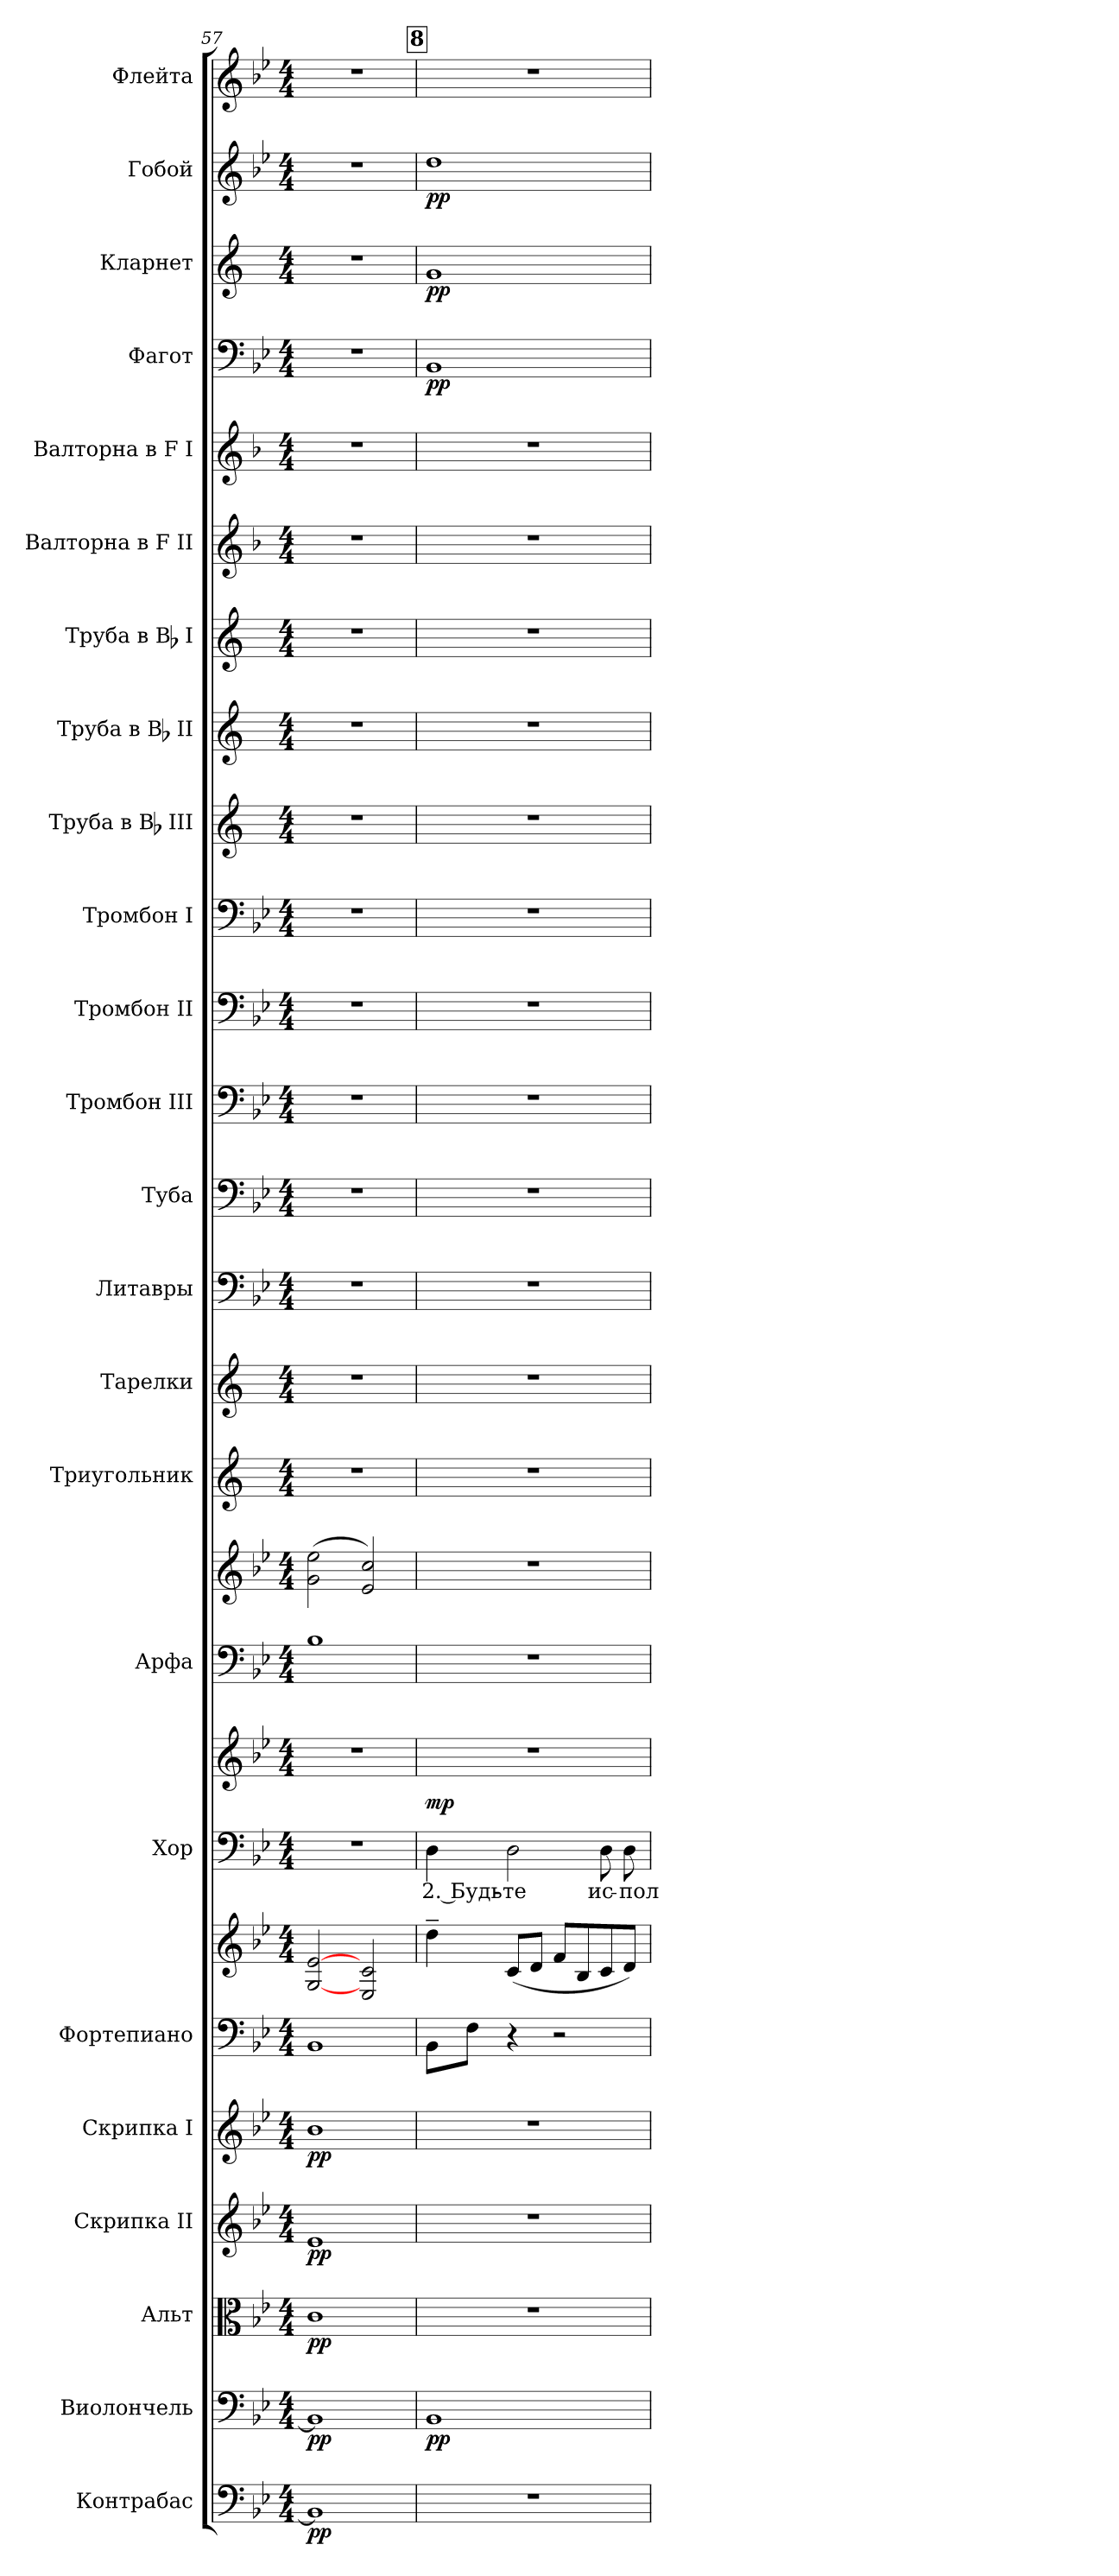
**kern	**dynam	**kern	**dynam	**kern	**dynam	**kern	**dynam	**kern	**dynam	**kern	**kern	**kern	**text	**kern	**dynam	**kern	**kern	**kern	**kern	**kern	**kern	**kern	**kern	**kern	**kern	**kern	**kern	**kern	**kern	**kern	**dynam	**kern	**dynam	**kern	**dynam	**kern
*part24	*part24	*part23	*part23	*part22	*part22	*part21	*part21	*part20	*part20	*part19	*part19	*part18	*part18	*part18	*part18	*part17	*part17	*part16	*part15	*part14	*part13	*part12	*part11	*part10	*part9	*part8	*part7	*part6	*part5	*part4	*part4	*part3	*part3	*part2	*part2	*part1
*staff27	*staff27	*staff26	*staff26	*staff25	*staff25	*staff24	*staff24	*staff23	*staff23	*staff22	*staff21	*staff20	*staff20	*staff19	*staff19/20	*staff18	*staff17	*staff16	*staff15	*staff14	*staff13	*staff12	*staff11	*staff10	*staff9	*staff8	*staff7	*staff6	*staff5	*staff4	*staff4	*staff3	*staff3	*staff2	*staff2	*staff1
*I"Контрабас	*	*I"Виолончель	*	*I"Альт	*	*I"Скрипка II	*	*I"Скрипка I	*	*I"Фортепиано	*	*I"Хор	*	*	*	*I"Арфа	*	*I"Триугольник	*I"Тарелки	*I"Литавры	*I"Туба	*I"Тромбон III	*I"Тромбон II	*I"Тромбон I	*I"Труба в Bb III	*I"Труба в Bb II	*I"Труба в Bb I	*I"Валторна в F II	*I"Валторна в F I	*I"Фагот	*	*I"Кларнет	*	*I"Гобой	*	*I"Флейта
*	*	*	*	*	*	*	*	*	*	*	*	*	*	*	*	*	*	*	*	*	*	*I'Тромб. III	*I'Тромб. II	*I'Тромб. I	*I'Тр. III	*I'Тр. II	*I'Тр. I	*I'Валт. II	*I'Влт. I	*	*	*	*	*	*	*
*clefF4	*	*clefF4	*	*clefC3	*	*clefG2	*	*clefG2	*	*clefF4	*clefG2	*clefF4	*	*clefG2	*	*clefF4	*clefG2	*clefG2	*clefG2	*clefF4	*clefF4	*clefF4	*clefF4	*clefF4	*clefG2	*clefG2	*clefG2	*clefG2	*clefG2	*clefF4	*	*clefG2	*	*clefG2	*	*clefG2
*ITrd7c12	*	*	*	*	*	*	*	*	*	*	*	*	*	*	*	*	*	*	*	*	*	*	*	*	*ITrd1c2	*ITrd1c2	*ITrd1c2	*ITrd4c7	*ITrd4c7	*	*	*ITrd1c2	*	*	*	*
*k[b-e-]	*	*k[b-e-]	*	*k[b-e-]	*	*k[b-e-]	*	*k[b-e-]	*	*k[b-e-]	*k[b-e-]	*k[b-e-]	*	*k[b-e-]	*	*k[b-e-]	*k[b-e-]	*k[]	*k[]	*k[b-e-]	*k[b-e-]	*k[b-e-]	*k[b-e-]	*k[b-e-]	*k[b-e-]	*k[b-e-]	*k[b-e-]	*k[b-e-]	*k[b-e-]	*k[b-e-]	*	*k[b-e-]	*	*k[b-e-]	*	*k[b-e-]
*B-:	*	*B-:	*	*B-:	*	*B-:	*	*B-:	*	*B-:	*B-:	*B-:	*	*B-:	*	*B-:	*B-:	*C:	*C:	*B-:	*B-:	*B-:	*B-:	*B-:	*B-:	*B-:	*B-:	*B-:	*B-:	*B-:	*	*B-:	*	*B-:	*	*B-:
*M4/4	*	*M4/4	*	*M4/4	*	*M4/4	*	*M4/4	*	*M4/4	*M4/4	*M4/4	*	*M4/4	*	*M4/4	*M4/4	*M4/4	*M4/4	*M4/4	*M4/4	*M4/4	*M4/4	*M4/4	*M4/4	*M4/4	*M4/4	*M4/4	*M4/4	*M4/4	*	*M4/4	*	*M4/4	*	*M4/4
=57	=57	=57	=57	=57	=57	=57	=57	=57	=57	=57	=57	=57	=57	=57	=57	=57	=57	=57	=57	=57	=57	=57	=57	=57	=57	=57	=57	=57	=57	=57	=57	=57	=57	=57	=57	=57
1BBB-i]	pp	1BB-i]	pp	1ci	pp	1e-i	pp	1b-i	pp	1BB-i	[<2Gi/ [>2e-i	1r	.	1r	.	1B-i	(2gi\ 2ee-i	1r	1r	1r	1r	1r	1r	1r	1r	1r	1r	1r	1r	1r	.	1r	.	1r	.	1r
.	.	.	.	.	.	.	.	.	.	.	2E-i/ 2ci	.	.	.	.	.	2e-i/ 2cci)	.	.	.	.	.	.	.	.	.	.	.	.	.	.	.	.	.	.	.
!!LO:REH:place=s1:B:color=#000000:enc=box:fs=9.7131:t=8
=58	=58	=58	=58	=58	=58	=58	=58	=58	=58	=58	=58	=58	=58	=58	=58	=58	=58	=58	=58	=58	=58	=58	=58	=58	=58	=58	=58	=58	=58	=58	=58	=58	=58	=58	=58	=58
!	!	!	!	!	!	!	!	!	!	!	!	!	!LO:LY:b:color=#000000	!	!	!	!	!	!	!	!	!	!	!	!	!	!	!	!	!	!	!	!	!	!	!
1r	.	1BB-i	pp	1r	.	1r	.	1r	.	8BB-i\L	4dd~i\	4Di\	2. Будь-	1r	mp	1r	1r	1r	1r	1r	1r	1r	1r	1r	1r	1r	1r	1r	1r	1BB-i	pp	1fi	pp	1ddi	pp	1r
.	.	.	.	.	.	.	.	.	.	8Fi\J	.	.	.	.	.	.	.	.	.	.	.	.	.	.	.	.	.	.	.	.	.	.	.	.	.	.
!	!	!	!	!	!	!	!	!	!	!	!	!	!LO:LY:b:color=#000000	!	!	!	!	!	!	!	!	!	!	!	!	!	!	!	!	!	!	!	!	!	!	!
.	.	.	.	.	.	.	.	.	.	4r	(8ci/L	2Di\	-те	.	.	.	.	.	.	.	.	.	.	.	.	.	.	.	.	.	.	.	.	.	.	.
.	.	.	.	.	.	.	.	.	.	.	8di/J	.	.	.	.	.	.	.	.	.	.	.	.	.	.	.	.	.	.	.	.	.	.	.	.	.
.	.	.	.	.	.	.	.	.	.	2r	8fi/L	.	.	.	.	.	.	.	.	.	.	.	.	.	.	.	.	.	.	.	.	.	.	.	.	.
.	.	.	.	.	.	.	.	.	.	.	8B-i/	.	.	.	.	.	.	.	.	.	.	.	.	.	.	.	.	.	.	.	.	.	.	.	.	.
!	!	!	!	!	!	!	!	!	!	!	!	!	!LO:LY:b:color=#000000	!	!	!	!	!	!	!	!	!	!	!	!	!	!	!	!	!	!	!	!	!	!	!
.	.	.	.	.	.	.	.	.	.	.	8ci/	8Di\	ис-	.	.	.	.	.	.	.	.	.	.	.	.	.	.	.	.	.	.	.	.	.	.	.
!	!	!	!	!	!	!	!	!	!	!	!	!	!LO:LY:b:color=#000000	!	!	!	!	!	!	!	!	!	!	!	!	!	!	!	!	!	!	!	!	!	!	!
.	.	.	.	.	.	.	.	.	.	.	8di/J)	8Di\	-пол-	.	.	.	.	.	.	.	.	.	.	.	.	.	.	.	.	.	.	.	.	.	.	.
=	=	=	=	=	=	=	=	=	=	=	=	=	=	=	=	=	=	=	=	=	=	=	=	=	=	=	=	=	=	=	=	=	=	=	=	=
*-	*-	*-	*-	*-	*-	*-	*-	*-	*-	*-	*-	*-	*-	*-	*-	*-	*-	*-	*-	*-	*-	*-	*-	*-	*-	*-	*-	*-	*-	*-	*-	*-	*-	*-	*-	*-
